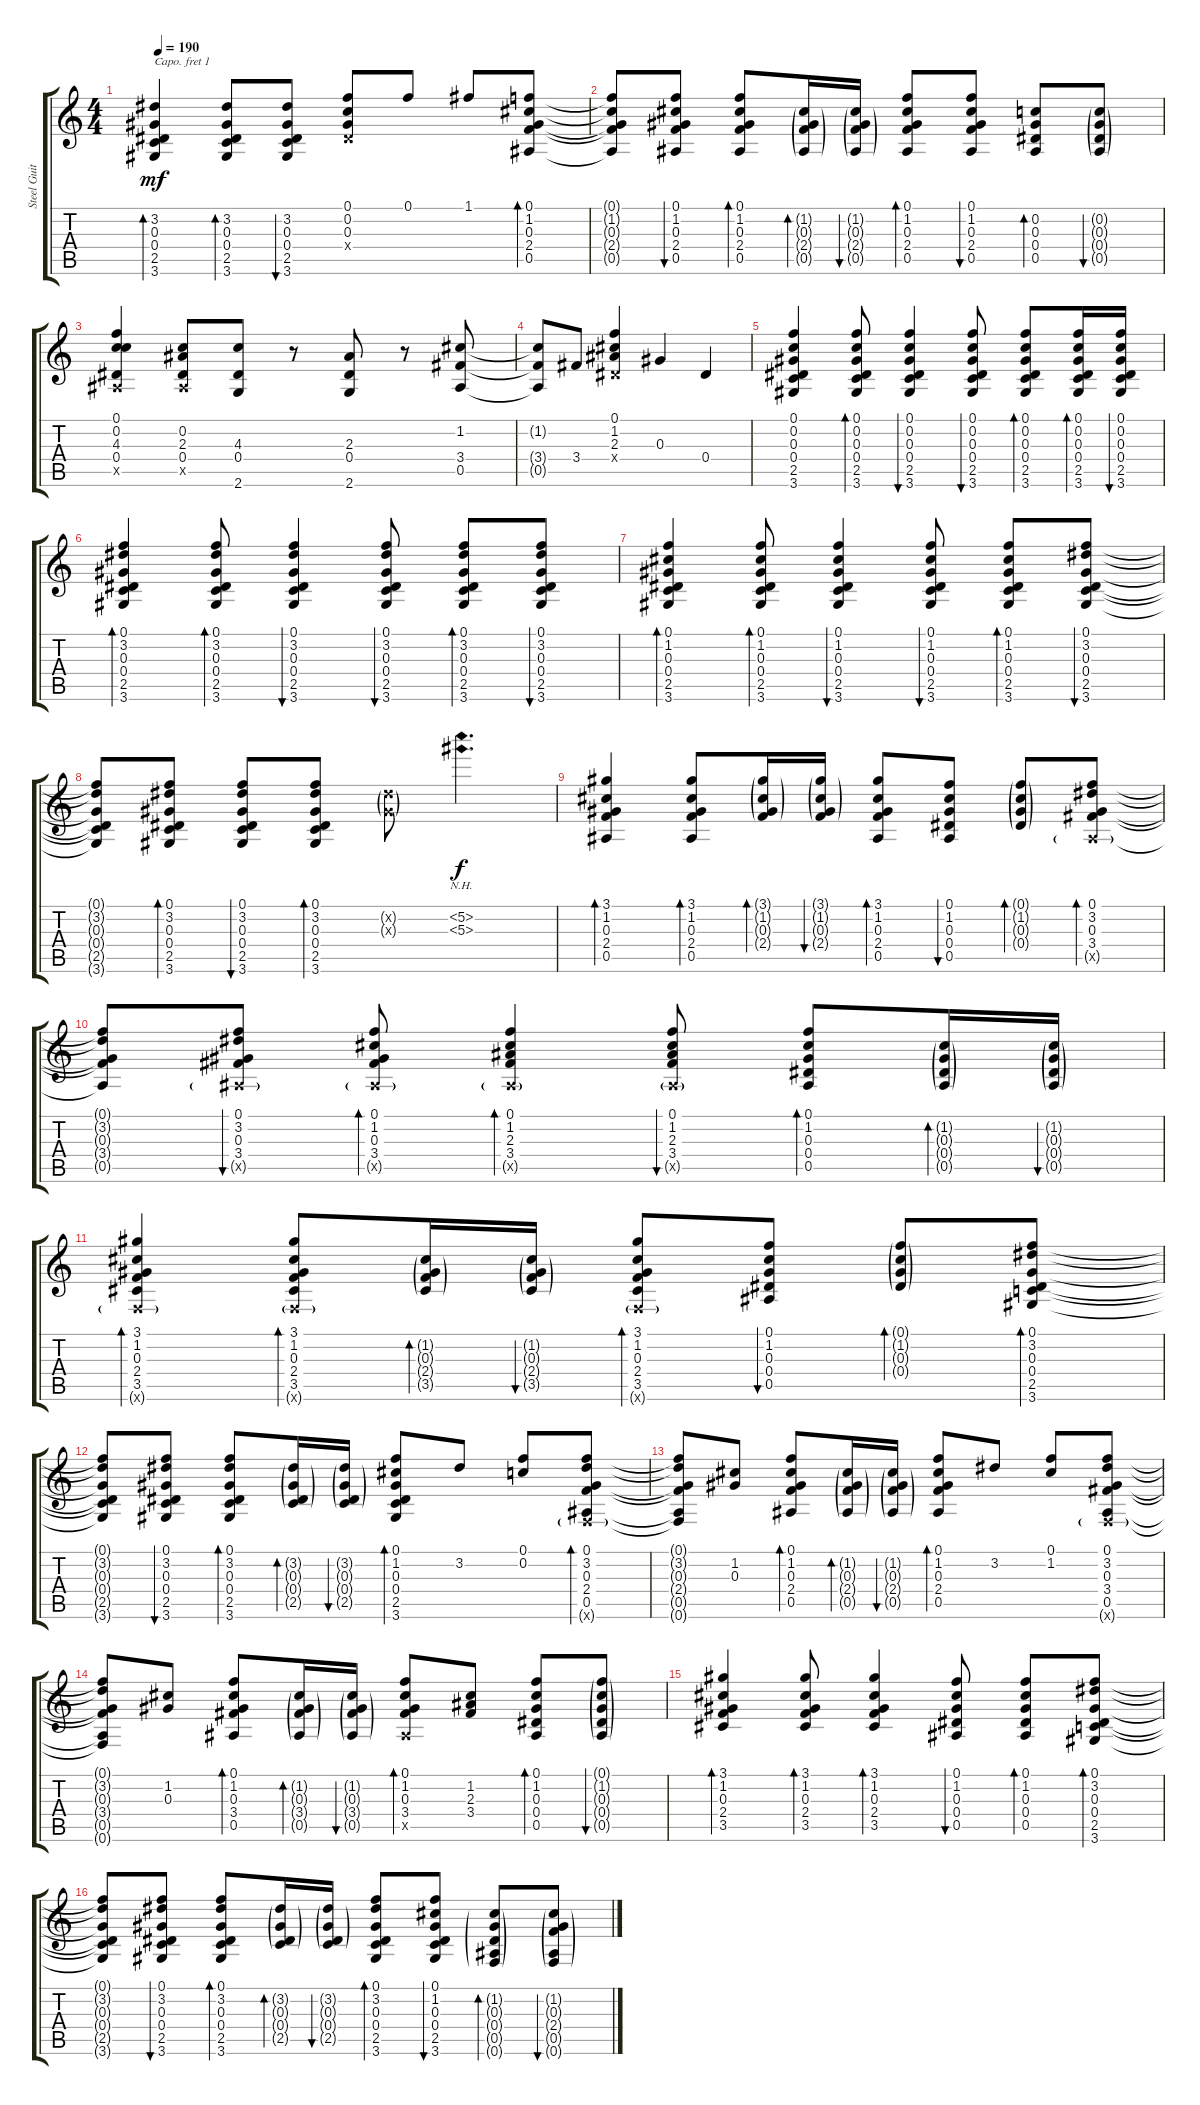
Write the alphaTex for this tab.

\track ("Steel Guitar" "Steel Guit") {instrument acousticguitarsteel}
\staff {score tabs}
\capo 1
\tuning (E4 B3 G3 D3 A2 E2) {hide}
\ts (4 4)
\tempo 190
\clef g2
\ks c
(3.2 0.3 0.4 2.5 3.6).4{bd 30 dy mf} (3.2 0.3 0.4 2.5 3.6).8{bd 30} (3.2 0.3 0.4 2.5 3.6).8{bu 30} (0.1 0.2 0.3 0.4{x}).8 0.1.8 1.1.8 (0.1 1.2 0.3 2.4 0.5).8{bd 30} |
(0.1{t} 1.2{t} 0.3{t} 2.4{t} 0.5{t}).8 (0.1 1.2 0.3 2.4 0.5).8{bu 30} (0.1 1.2 0.3 2.4 0.5).8{bd 30} (1.2{g} 0.3{g} 2.4{g} 0.5{g}).16{bd 30} (1.2{g} 0.3{g} 2.4{g} 0.5{g}).16{bu 30} (0.1 1.2 0.3 2.4 0.5).8{bd 30} (0.1 1.2 0.3 2.4 0.5).8{bu 30} (0.2 0.3 0.4 0.5).8{bd 30} (0.2{g} 0.3{g} 0.4{g} 0.5{g}).8{bu 30} |
(0.1 0.2 4.3 0.4 0.5{x}).4 (0.2 2.3 0.4 0.5{x}).8 (4.3 0.4 2.6).8 r.8 (2.3 0.4 2.6).8 r.8 (1.2 3.4 0.5).8 |
(1.2{t} 3.4{t} 0.5{t}).8 3.4.8 (0.1 1.2 2.3 0.4{x}).4 0.3.4 0.4.4 |
(0.1 0.2 0.3 0.4 2.5 3.6).4 (0.1 0.2 0.3 0.4 2.5 3.6).8{bd 30} (0.1 0.2 0.3 0.4 2.5 3.6).4{bu 30} (0.1 0.2 0.3 0.4 2.5 3.6).8{bu 30} (0.1 0.2 0.3 0.4 2.5 3.6).8{bd 30} (0.1 0.2 0.3 0.4 2.5 3.6).16{bd 30} (0.1 0.2 0.3 0.4 2.5 3.6).16{bu 30} |
(0.1 3.2 0.3 0.4 2.5 3.6).4{bd 30} (0.1 3.2 0.3 0.4 2.5 3.6).8{bd 30} (0.1 3.2 0.3 0.4 2.5 3.6).4{bu 30} (0.1 3.2 0.3 0.4 2.5 3.6).8{bu 30} (0.1 3.2 0.3 0.4 2.5 3.6).8{bd 30} (0.1 3.2 0.3 0.4 2.5 3.6).8{bu 30} |
(0.1 1.2 0.3 0.4 2.5 3.6).4{bd 30} (0.1 1.2 0.3 0.4 2.5 3.6).8{bd 30} (0.1 1.2 0.3 0.4 2.5 3.6).4{bu 30} (0.1 1.2 0.3 0.4 2.5 3.6).8{bu 30} (0.1 1.2 0.3 0.4 2.5 3.6).8{bd 30} (0.1 3.2 0.3 0.4 2.5 3.6).8{bu 30} |
(0.1{t} 3.2{t} 0.3{t} 0.4{t} 2.5{t} 3.6{t}).8 (0.1 3.2 0.3 0.4 2.5 3.6).8{bd 30} (0.1 3.2 0.3 0.4 2.5 3.6).8{bu 30} (0.1 3.2 0.3 0.4 2.5 3.6).8{bd 30} (3.2{g x} 0.3{g x}).8 (5.2{nh} 5.3{nh}).4{d dy f} |
(3.1 1.2 0.3 2.4 0.5).4{bd 30} (3.1 1.2 0.3 2.4 0.5).8{bd 30} (3.1{g} 1.2{g} 0.3{g} 2.4{g}).16{bd 30} (3.1{g} 1.2{g} 0.3{g} 2.4{g}).16{bu 30} (3.1 1.2 0.3 2.4 0.5).8{bd 30} (0.1 1.2 0.3 0.4 0.5).8{bu 30} (0.1{g} 1.2{g} 0.3{g} 0.4{g}).8{bd 30} (0.1 3.2 0.3 3.4 0.5{g x}).8{bd 30} |
(0.1{t} 3.2{t} 0.3{t} 3.4{t} 0.5{t}).8 (0.1 3.2 0.3 3.4 0.5{g x}).8{bu 30} (0.1 1.2 0.3 3.4 0.5{g x}).8{bd 30} (0.1 1.2 2.3 3.4 0.5{g x}).4{bd 30} (0.1 1.2 2.3 3.4 0.5{g x}).8{bu 30} (0.1 1.2 0.3 0.4 0.5).8{bd 30} (1.2{g} 0.3{g} 0.4{g} 0.5{g}).16{bd 30} (1.2{g} 0.3{g} 0.4{g} 0.5{g}).16{bu 30} |
(3.1 1.2 0.3 2.4 3.5 0.6{g x}).4{bd 30} (3.1 1.2 0.3 2.4 3.5 0.6{g x}).8{bd 30} (1.2{g} 0.3{g} 2.4{g} 3.5{g}).16{bd 30} (1.2{g} 0.3{g} 2.4{g} 3.5{g}).16{bu 30} (3.1 1.2 0.3 2.4 3.5 0.6{g x}).8{bd 30} (0.1 1.2 0.3 0.4 0.5).8{bu 30} (0.1{g} 1.2{g} 0.3{g} 0.4{g}).8{bd 30} (0.1 3.2 0.3 0.4 2.5 3.6).8{bd 30} |
(0.1{t} 3.2{t} 0.3{t} 0.4{t} 2.5{t} 3.6{t}).8 (0.1 3.2 0.3 0.4 2.5 3.6).8{bu 30} (0.1 3.2 0.3 0.4 2.5 3.6).8{bd 30} (3.2{g} 0.3{g} 0.4{g} 2.5{g}).16{bd 30} (3.2{g} 0.3{g} 0.4{g} 2.5{g}).16{bu 30} (0.1 1.2 0.3 0.4 2.5 3.6).8{bd 30} 3.2.8 (0.1 0.2).8 (0.1 3.2 0.3 2.4 0.5 0.6{g x}).8{bd 30} |
(0.1{t} 3.2{t} 0.3{t} 2.4{t} 0.5{t} 0.6{t}).8 (1.2 0.3).8 (0.1 1.2 0.3 2.4 0.5).8{bd 30} (1.2{g} 0.3{g} 2.4{g} 0.5{g}).16{bd 30} (1.2{g} 0.3{g} 2.4{g} 0.5{g}).16{bu 30} (0.1 1.2 0.3 2.4 0.5).8{bd 30} 3.2.8 (0.1 1.2).8 (0.1 3.2 0.3 3.4 0.5 0.6{g x}).8 |
(0.1{t} 3.2{t} 0.3{t} 3.4{t} 0.5{t} 0.6{t}).8 (1.2 0.3).8 (0.1 1.2 0.3 3.4 0.5).8{bd 30} (1.2{g} 0.3{g} 3.4{g} 0.5{g}).16{bd 30} (1.2{g} 0.3{g} 3.4{g} 0.5{g}).16{bu 30} (0.1 1.2 0.3 3.4 0.5{x}).8{bd 30} (1.2 2.3 3.4).8 (0.1 1.2 0.3 0.4 0.5).8{bd 30} (0.1{g} 1.2{g} 0.3{g} 0.4{g} 0.5{g}).8{bu 30} |
(3.1 1.2 0.3 2.4 3.5).4{bd 30} (3.1 1.2 0.3 2.4 3.5).8{bd 30} (3.1 1.2 0.3 2.4 3.5).4{bd 30} (0.1 1.2 0.3 0.4 0.5).8{bu 30} (0.1 1.2 0.3 0.4 0.5).8{bd 30} (0.1 3.2 0.3 0.4 2.5 3.6).8{bd 30} |
(0.1{t} 3.2{t} 0.3{t} 0.4{t} 2.5{t} 3.6{t}).8 (0.1 3.2 0.3 0.4 2.5 3.6).8{bu 30} (0.1 3.2 0.3 0.4 2.5 3.6).8{bd 30} (3.2{g} 0.3{g} 0.4{g} 2.5{g}).16{bd 30} (3.2{g} 0.3{g} 0.4{g} 2.5{g}).16{bu 30} (0.1 3.2 0.3 0.4 2.5 3.6).8{bd 30} (0.1 1.2 0.3 0.4 2.5 3.6).8{bu 30} (1.2{g} 0.3{g} 0.4{g} 0.5{g} 0.6{g}).8{bd 30} (1.2{g} 0.3{g} 2.4{g} 0.5{g} 0.6{g}).8{bu 30}
